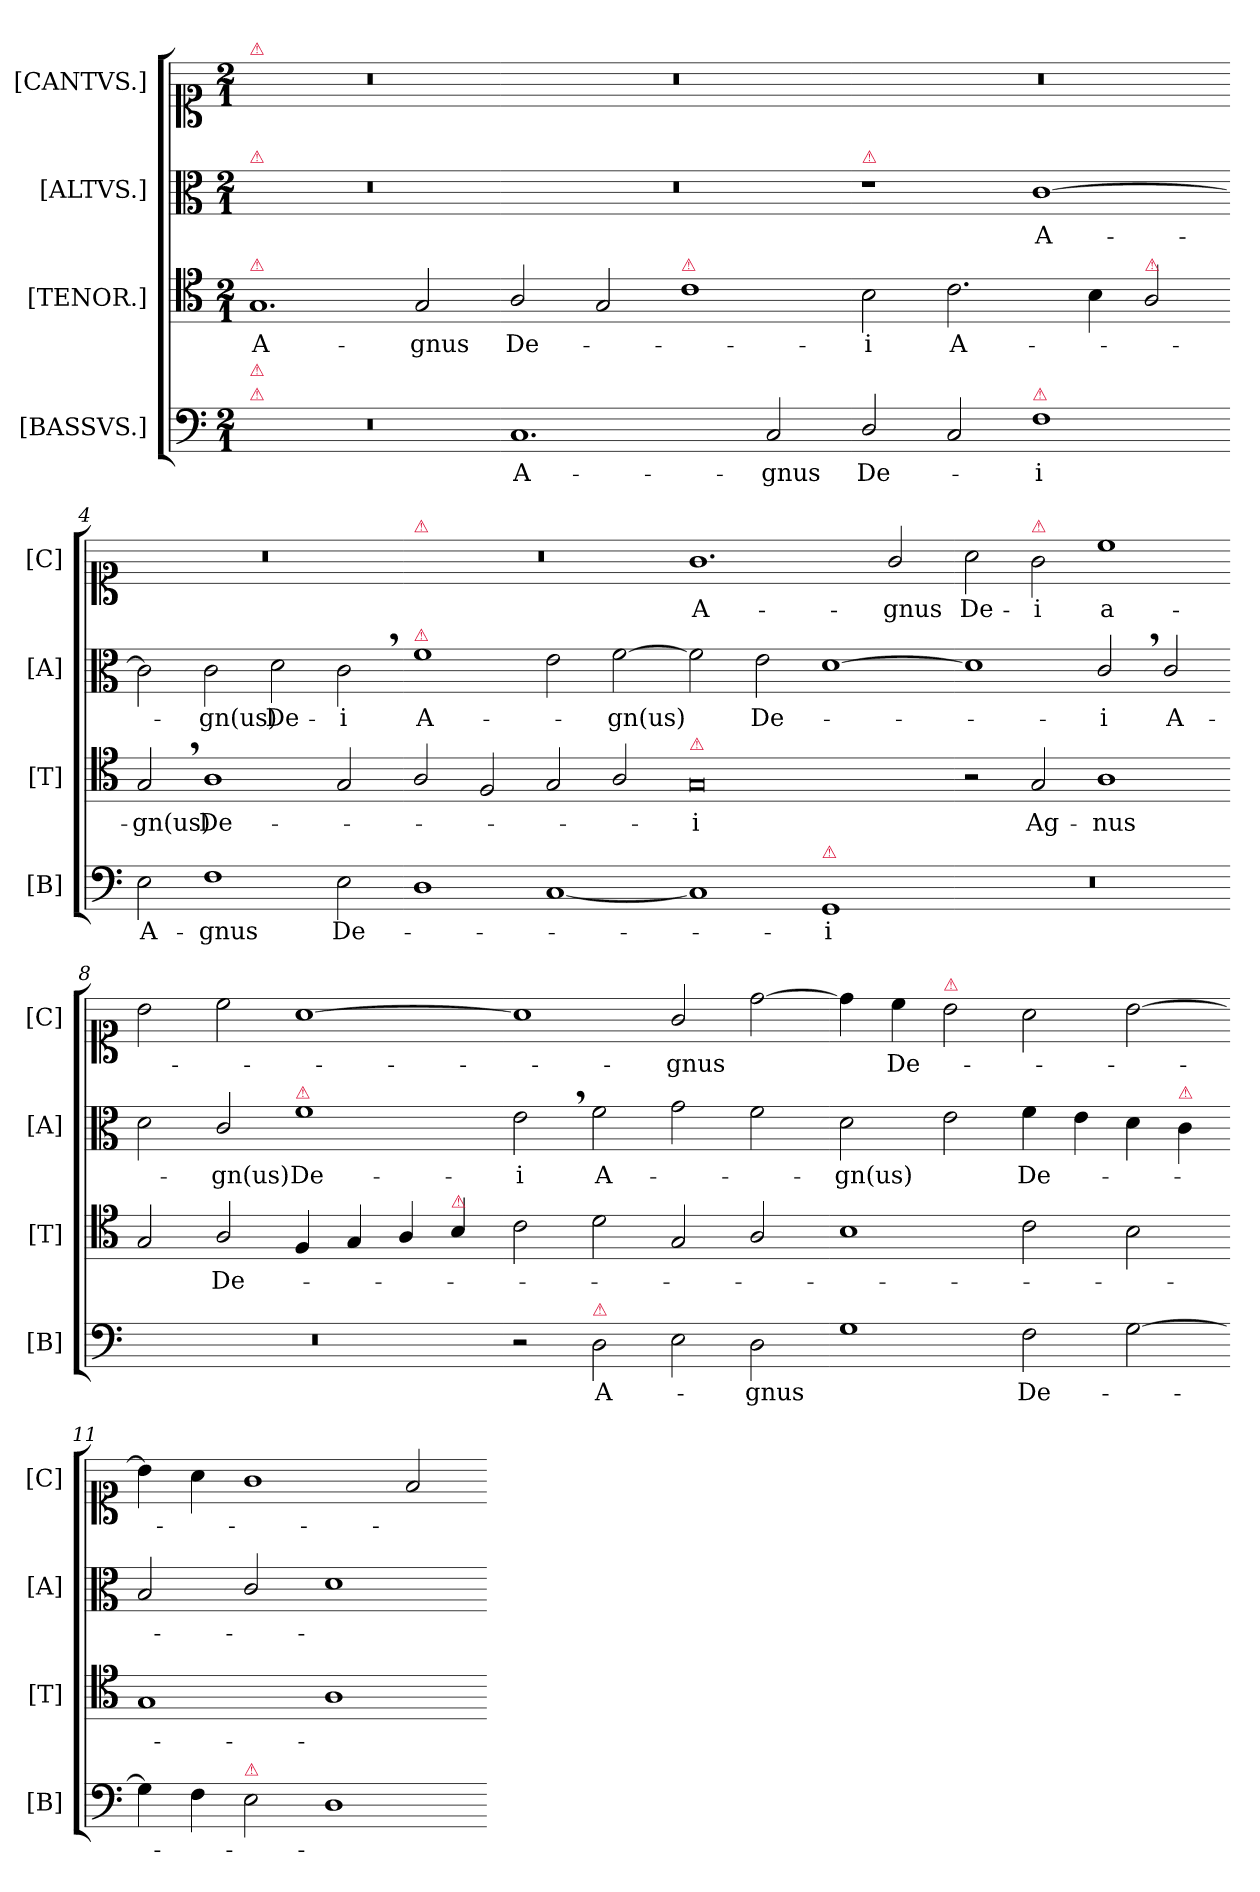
**kern	**text	**kern	**text	**kern	**text	**kern	**text
*part4	*part4	*part3	*part3	*part2	*part2	*part1	*part1
*staff4	*staff4	*staff3	*staff3	*staff2	*staff2	*staff1	*staff1
*I"[BASSVS.]	*	*I"[TENOR.]	*	*I"[ALTVS.]	*	*I"[CANTVS.]	*
*I'[B]	*	*I'[T]	*	*I'[A]	*	*I'[C]	*
*clefF4	*	*clefC4	*	*clefC3	*	*clefC1	*
*k[]	*	*k[]	*	*k[]	*	*k[]	*
*M2/1	*	*M2/1	*	*M2/1	*	*M2/1	*
=1	=1	=1	=1	=1	=1	=1	=1
!	!	!	!	!	!	!LO:TX:a:color=crimson:t=⚠	!
!	!	!	!	!LO:TX:a:color=crimson:t=⚠	!	!	!
!	!	!LO:TX:a:color=crimson:t=⚠	!	!	!	!	!
!LO:TX:a:color=crimson:t=⚠	!	!	!	!	!	!	!
!LO:TX:a:color=crimson:t=⚠	!	!	!	!	!	!	!
0r	.	1.G	A-	0r	.	0r	.
.	.	2G/	-gnus	.	.	.	.
=2-	=2-	=2-	=2-	=2-	=2-	=2-	=2-
1.C	A-	2A/	De-	0r	.	0r	.
.	.	2G/	.	.	.	.	.
!	!	!LO:TX:a:color=crimson:t=⚠	!	!	!	!	!
.	.	1c	.	.	.	.	.
2C/	-gnus	.	.	.	.	.	.
=3-	=3-	=3-	=3-	=3-	=3-	=3-	=3-
!	!	!	!	!LO:TX:a:color=crimson:t=⚠	!	!	!
2D/	De-	2B\	-i	1r	.	0r	.
2C/	.	2.c\	A-	.	.	.	.
!LO:TX:a:color=crimson:t=⚠	!	!	!	!	!	!	!
1F	-i	.	.	[1c	A-	.	.
.	.	4B\	.	.	.	.	.
!	!	!LO:TX:a:color=crimson:t=⚠	!	!	!	!	!
.	.	2A/	.	.	.	.	.
=4-	=4-	=4-	=4-	=4-	=4-	=4-	=4-
!	!LO:LY:i	!	!	!	!	!	!
2E\	A-	2G,</	-gn(us)	2c]	.	0r	.
!	!LO:LY:i	!	!	!	!	!	!
1F	-gnus	1A	De-	2c\	-gn(us)	.	.
.	.	.	.	2d\	De-	.	.
!	!LO:LY:i	!	!	!	!	!	!
2E\	De-	2G/	.	2c,<\	-i	.	.
=5-	=5-	=5-	=5-	=5-	=5-	=5-	=5-
!	!	!	!	!	!	!LO:TX:a:color=crimson:t=⚠	!
!	!	!	!	!LO:TX:a:color=crimson:t=⚠	!	!	!
!	!	!	!	!	!LO:LY:i	!	!
1D	.	2A/	.	1f	A-	0r	.
.	.	2F/	.	.	.	.	.
[1C	.	2G/	.	2e\	.	.	.
!	!	!	!	!	!LO:LY:i	!	!
.	.	2A/	.	[2f\	-gn(us)	.	.
=6-	=6-	=6-	=6-	=6-	=6-	=6-	=6-
!	!	!LO:TX:a:color=crimson:t=⚠	!	!	!	!	!
1C]	.	0G	-i	2f\]	.	1.g	A-
!	!	!	!	!	!LO:LY:i	!	!
.	.	.	.	2e\	De-	.	.
!LO:TX:a:color=crimson:t=⚠	!	!	!	!	!	!	!
!	!LO:LY:i	!	!	!	!	!	!
1GG	-i	.	.	[1d	.	.	.
.	.	.	.	.	.	2g/	-gnus
=7-	=7-	=7-	=7-	=7-	=7-	=7-	=7-
0r	.	2r	.	1d]	.	2a\	De-
!	!	!	!	!	!	!LO:TX:a:color=crimson:t=⚠	!
.	.	2G/	Ag-	.	.	2g\	-i
!	!	!	!	!	!LO:LY:i	!	!
.	.	1A	-nus	2c,</	-i	1cc	a-
.	.	.	.	2c/	A-	.	.
=8-	=8-	=8-	=8-	=8-	=8-	=8-	=8-
0r	.	2G/	.	2d\	.	2b\	.
.	.	2A/	De-	2c/	-gn(us)	2cc\	.
!	!	!	!	!LO:TX:a:color=crimson:t=⚠	!	!	!
.	.	4F/	.	1f	De-	[1a	.
.	.	4G/	.	.	.	.	.
.	.	4A/	.	.	.	.	.
!	!	!LO:TX:a:color=crimson:t=⚠	!	!	!	!	!
.	.	4B/	.	.	.	.	.
=9-	=9-	=9-	=9-	=9-	=9-	=9-	=9-
2r	.	2c\	.	2e,<\	-i	1a]	.
!LO:TX:a:color=crimson:t=⚠	!	!	!	!	!	!	!
!	!	!	!	!	!LO:LY:i	!	!
2D\	A-	2d\	.	2f\	A-	.	.
2E\	.	2G/	.	2g\	.	2g/	-gnus
2D\	-gnus	2A/	.	2f\	.	[2dd\	.
=10-	=10-	=10-	=10-	=10-	=10-	=10-	=10-
!	!	!	!	!	!LO:LY:i	!	!
1G	.	1B	.	2d\	-gn(us)	4dd\]	.
.	.	.	.	.	.	4cc\	De-
!	!	!	!	!	!	!LO:TX:a:color=crimson:t=⚠	!
.	.	.	.	2e\	.	2b\	.
!	!	!	!	!	!LO:LY:i	!	!
2F\	De-	2c\	.	4f\	De-	2a\	.
.	.	.	.	4e\	.	.	.
[2G\	.	2B\	.	4d\	.	[2b\	.
!	!	!	!	!LO:TX:a:color=crimson:t=⚠	!	!	!
.	.	.	.	4c\	.	.	.
=11-	=11-	=11-	=11-	=11-	=11-	=11-	=11-
4G\]	.	1G	.	2B/	.	4b\]	.
4F\	.	.	.	.	.	4a\	.
!LO:TX:a:color=crimson:t=⚠	!	!	!	!	!	!	!
2E\	.	.	.	2c/	.	1g	.
1D	.	1A	.	1d	.	.	.
.	.	.	.	.	.	2f/	.
=-	=-	=-	=-	=-	=-	=-	=-
*-	*-	*-	*-	*-	*-	*-	*-
